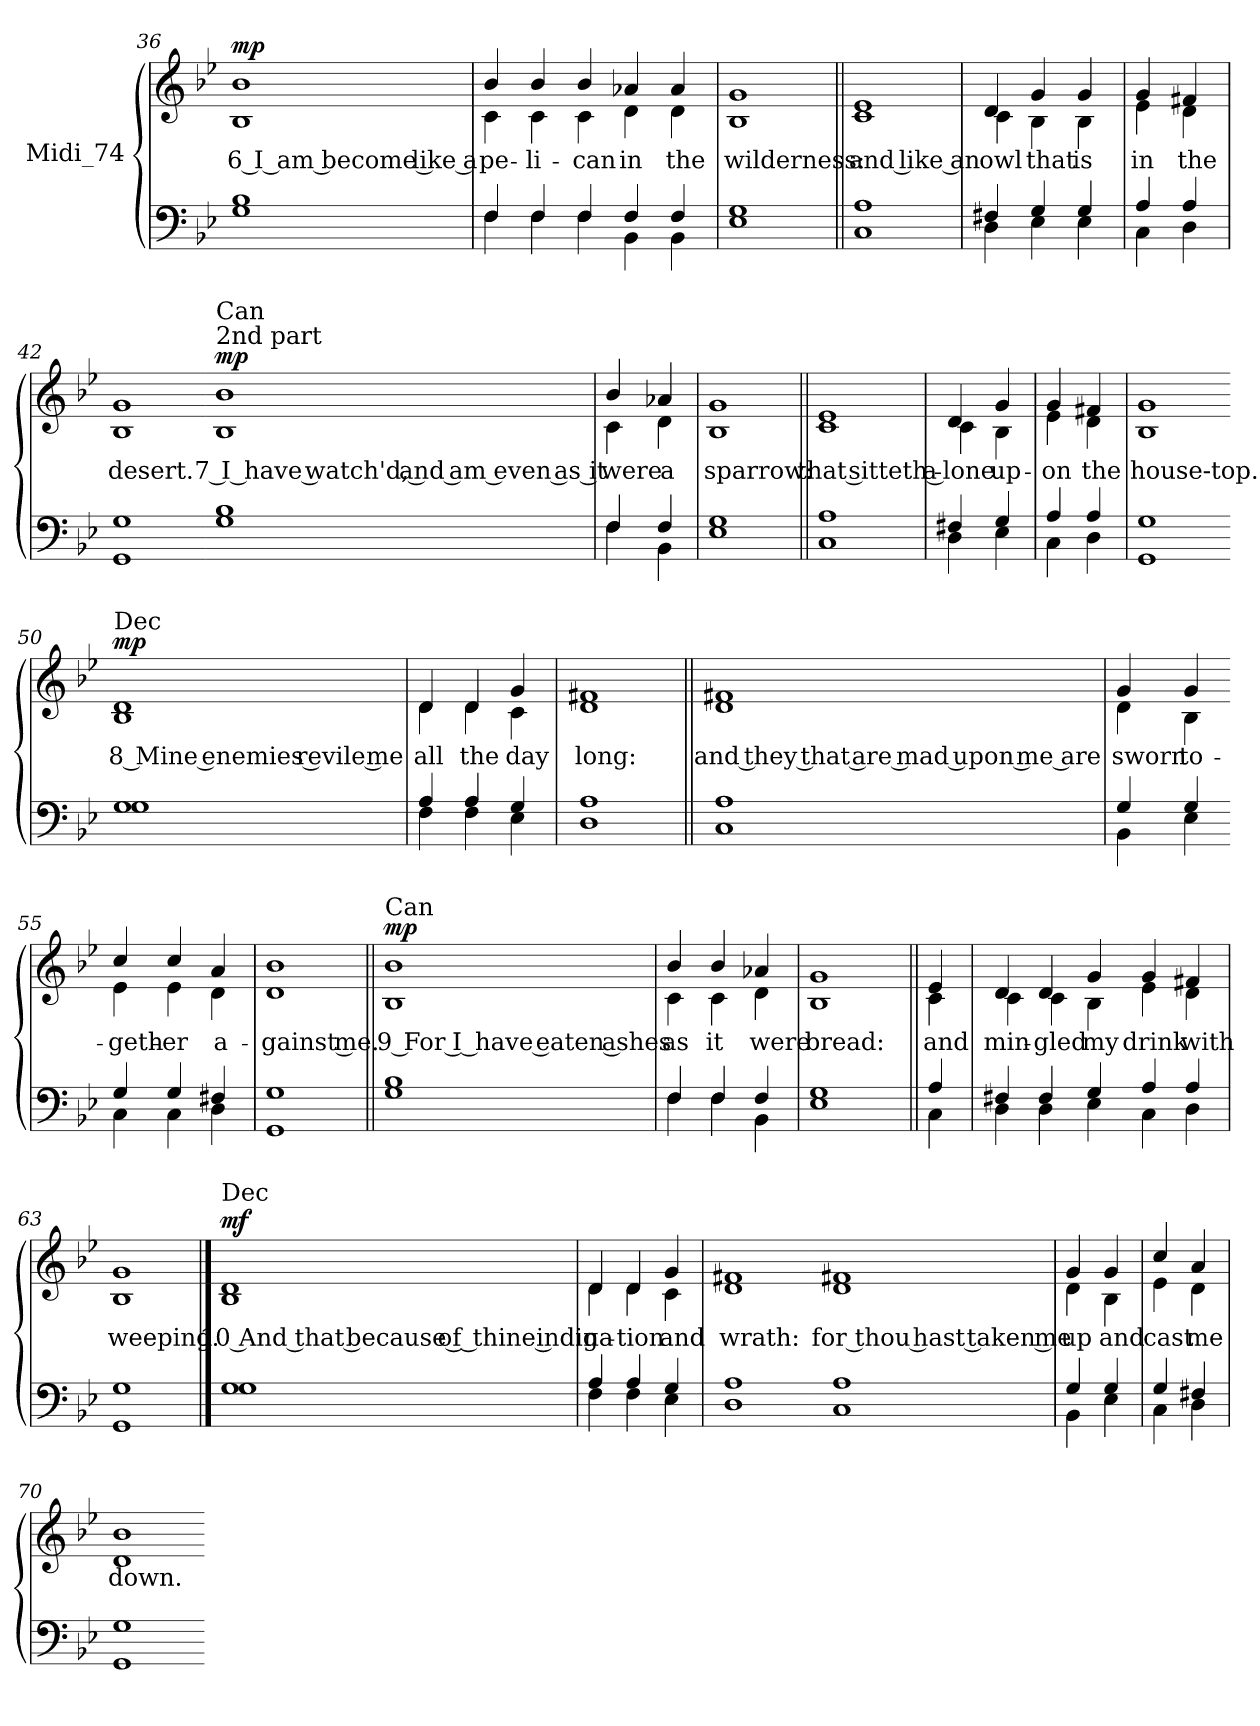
**kern	**kern	**text	**dynam
*part2	*part1	*part1	*part1
*staff2	*staff1	*staff1	*staff1
*I"Midi_74	*I"Midi_74	*	*
!!LO:LB:g=z
*clefF4	*clefG2	*	*
*k[b-e-]	*k[b-e-]	*	*
*B-:	*B-:	*	*
=36	=36	=36	=36
*^	*	*	*
!	!	!LO:TX:a:t=Can	!	!
!	!	!	!LO:LY:b	!LO:DY:b
*	*	*^	*	*
1B-	1G	1b-	1B-	6 I am become like a	mp
=37	=37	=37	=37	=37	=37
!	!	!	!	!LO:LY:b	!
4F	4F	4b-	4c	pe-	.
!	!	!	!	!LO:LY:b	!
4F	4F	4b-	4c	-li-	.
!	!	!	!	!LO:LY:b	!
4F	4F	4b-	4c	-can	.
!	!	!	!	!LO:LY:b	!
4F	4BB-	4a-X	4d	in	.
!	!	!	!	!LO:LY:b	!
4F	4BB-	4a-	4d	the	.
=38	=38	=38	=38	=38	=38
!	!	!	!	!LO:LY:b	!
1G	1E-	1g	1B-	wilderness:	.
=39||	=39||	=39||	=39||	=39||	=39||
!	!	!	!	!LO:LY:b	!
1A	1C	1e-	1c	and like an	.
=40	=40	=40	=40	=40	=40
!	!	!	!	!LO:LY:b	!
4F#X	4D	4d	4c	owl	.
!	!	!	!	!LO:LY:b	!
4G	4E-	4g	4B-	that	.
!	!	!	!	!LO:LY:b	!
4G	4E-	4g	4B-	is	.
=41	=41	=41	=41	=41	=41
!	!	!	!	!LO:LY:b	!
4A	4C	4g	4e-	in	.
!	!	!	!	!LO:LY:b	!
4A	4D	4f#X	4d	the	.
=42	=42	=42	=42	=42	=42
!	!	!	!	!LO:LY:b	!
1G	1GG	1g	1B-	desert.	.
!!LO:LB:g=z	!!
=43-	=43-	=43-	=43-	=43-	=43-
!	!	!LO:TX:a:t=2nd part	!	!	!
!	!	!LO:TX:a:t=Can	!	!	!
!	!	!	!	!LO:LY:b	!LO:DY:b
1B-	1G	1b-	1B-	7 I have watch'd, and am even as it	mp
=44	=44	=44	=44	=44	=44
!	!	!	!	!LO:LY:b	!
4F	4F	4b-	4c	were	.
!	!	!	!	!LO:LY:b	!
4F	4BB-	4a-X	4d	a	.
=45	=45	=45	=45	=45	=45
!	!	!	!	!LO:LY:b	!
1G	1E-	1g	1B-	sparrow:	.
=46||	=46||	=46||	=46||	=46||	=46||
!	!	!	!	!LO:LY:b	!
1A	1C	1e-	1c	that sitteth a-	.
=47	=47	=47	=47	=47	=47
!	!	!	!	!LO:LY:b	!
4F#X	4D	4d	4c	-lone	.
!	!	!	!	!LO:LY:b	!
4G	4E-	4g	4B-	up-	.
=48	=48	=48	=48	=48	=48
!	!	!	!	!LO:LY:b	!
4A	4C	4g	4e-	-on	.
!	!	!	!	!LO:LY:b	!
4A	4D	4f#X	4d	the	.
=49	=49	=49	=49	=49	=49
!	!	!	!	!LO:LY:b	!
1G	1GG	1g	1B-	house-top.	.
!!LO:LB:g=z	!!
=50-	=50-	=50-	=50-	=50-	=50-
!	!	!LO:TX:a:t=Dec	!	!	!
!	!	!	!	!LO:LY:b	!LO:DY:b
1G	1G	1d	1B-	8 Mine enemies revile me	mp
=51	=51	=51	=51	=51	=51
!	!	!	!	!LO:LY:b	!
4A	4F	4d	4d	all	.
!	!	!	!	!LO:LY:b	!
4A	4F	4d	4d	the	.
!	!	!	!	!LO:LY:b	!
4G	4E-	4g	4c	day	.
=52	=52	=52	=52	=52	=52
!	!	!	!	!LO:LY:b	!
1A	1D	1f#X	1d	long:	.
=53||	=53||	=53||	=53||	=53||	=53||
!	!	!	!	!LO:LY:b	!
1A	1C	1f#X	1d	and they that are mad upon me are	.
=54	=54	=54	=54	=54	=54
!	!	!	!	!LO:LY:b	!
4G	4BB-	4g	4d	sworn	.
!	!	!	!	!LO:LY:b	!
4G	4E-	4g	4B-	to-	.
!!LO:LB:g=z	!!
=55-	=55-	=55-	=55-	=55-	=55-
!	!	!	!	!LO:LY:b	!
4G	4C	4cc	4e-	-geth-	.
!	!	!	!	!LO:LY:b	!
4G	4C	4cc	4e-	-er	.
!	!	!	!	!LO:LY:b	!
4F#X	4D	4a	4d	a-	.
=56	=56	=56	=56	=56	=56
!	!	!	!	!LO:LY:b	!
1G	1GG	1b-	1d	-gainst me.	.
=57||	=57||	=57||	=57||	=57||	=57||
!	!	!LO:TX:a:t=Can	!	!	!
!	!	!	!	!LO:LY:b	!LO:DY:b
1B-	1G	1b-	1B-	9 For I have eaten ashes	mp
=58	=58	=58	=58	=58	=58
!	!	!	!	!LO:LY:b	!
4F	4F	4b-	4c	as	.
!	!	!	!	!LO:LY:b	!
4F	4F	4b-	4c	it	.
!	!	!	!	!LO:LY:b	!
4F	4BB-	4a-X	4d	were	.
=59	=59	=59	=59	=59	=59
!	!	!	!	!LO:LY:b	!
1G	1E-	1g	1B-	bread:	.
=60||	=60||	=60||	=60||	=60||	=60||
!	!	!	!	!LO:LY:b	!
4A	4C	4e-	4c	and	.
=61	=61	=61	=61	=61	=61
!	!	!	!	!LO:LY:b	!
4F#X	4D	4d	4c	min-	.
!	!	!	!	!LO:LY:b	!
4F#	4D	4d	4c	-gled	.
!	!	!	!	!LO:LY:b	!
4G	4E-	4g	4B-	my	.
!!LO:LB:g=z	!!
=62-	=62-	=62-	=62-	=62-	=62-
!	!	!	!	!LO:LY:b	!
4A	4C	4g	4e-	drink	.
!	!	!	!	!LO:LY:b	!
4A	4D	4f#X	4d	with	.
=63	=63	=63	=63	=63	=63
!	!	!	!	!LO:LY:b	!
1G	1GG	1g	1B-	weeping.	.
==64	==64	==64	==64	==64	==64
!	!	!LO:TX:a:t=Dec	!	!	!
!	!	!	!	!LO:LY:b	!LO:DY:b
1G	1G	1d	1B-	10 And that because of thine indig-	mf
=65	=65	=65	=65	=65	=65
!	!	!	!	!LO:LY:b	!
4A	4F	4d	4d	-na-	.
!	!	!	!	!LO:LY:b	!
4A	4F	4d	4d	-tion	.
!	!	!	!	!LO:LY:b	!
4G	4E-	4g	4c	and	.
=66	=66	=66	=66	=66	=66
!	!	!	!	!LO:LY:b	!
1A	1D	1f#X	1d	wrath:	.
!!LO:LB:g=z	!!
=67-	=67-	=67-	=67-	=67-	=67-
!	!	!	!	!LO:LY:b	!
1A	1C	1f#X	1d	for thou hast taken me	.
=68	=68	=68	=68	=68	=68
!	!	!	!	!LO:LY:b	!
4G	4BB-	4g	4d	up	.
!	!	!	!	!LO:LY:b	!
4G	4E-	4g	4B-	and	.
=69	=69	=69	=69	=69	=69
!	!	!	!	!LO:LY:b	!
4G	4C	4cc	4e-	cast	.
!	!	!	!	!LO:LY:b	!
4F#X	4D	4a	4d	me	.
=70	=70	=70	=70	=70	=70
!	!	!	!	!LO:LY:b	!
1G	1GG	1b-	1d	down.	.
*v	*v	*	*	*	*
*	*v	*v	*	*
=-	=-	=-	=-
*-	*-	*-	*-
